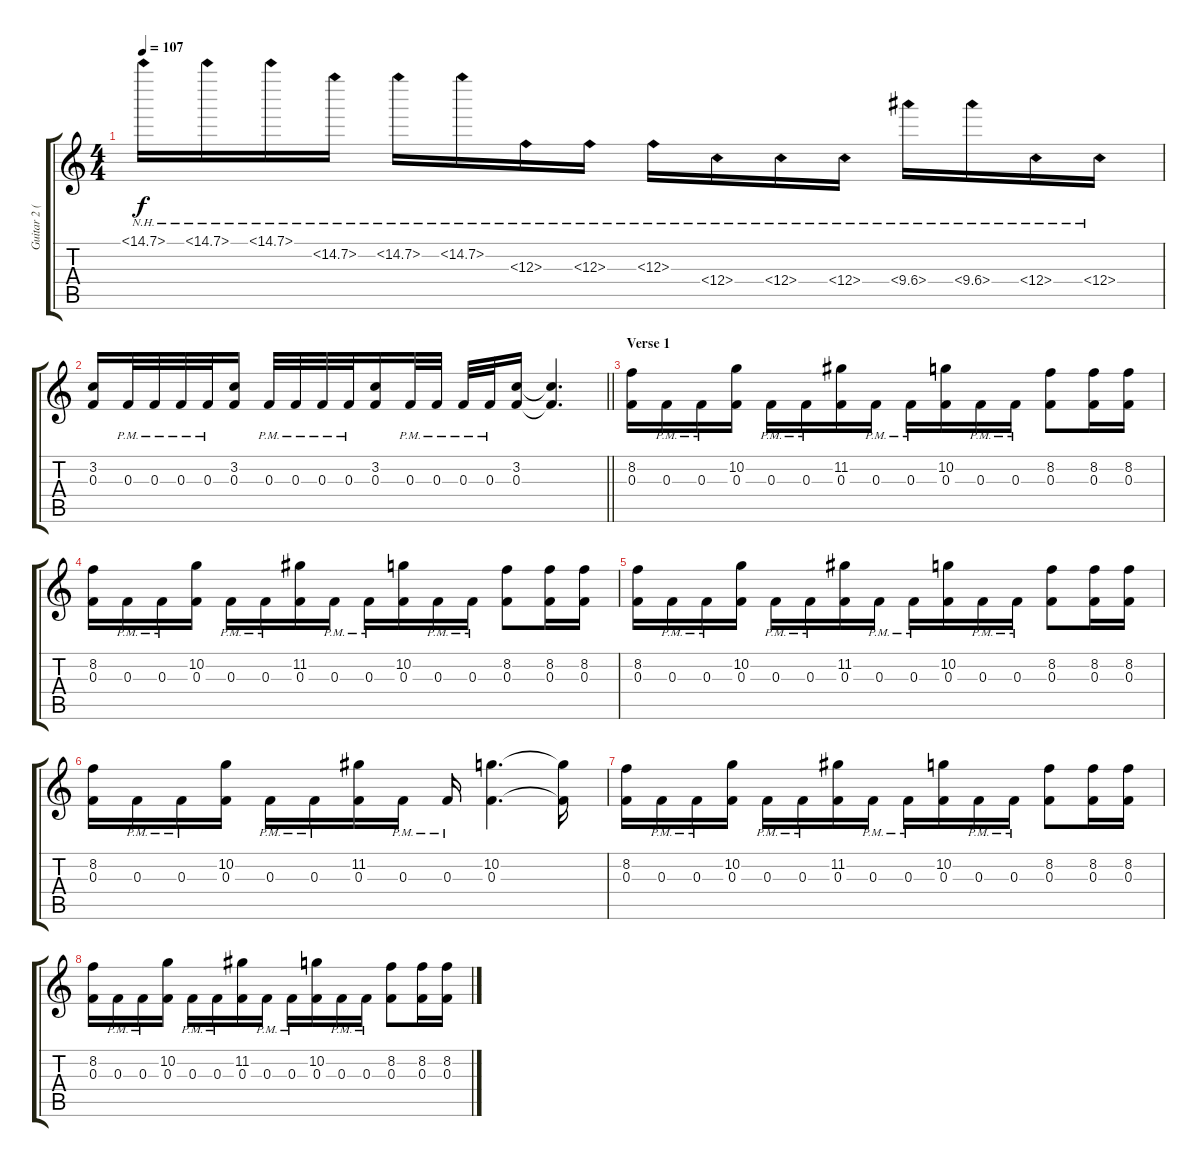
\track ("Guitar 2 (Ramos)" "Guitar 2 (") {instrument distortionguitar}
\staff {score tabs}
\tuning (D4 A3 F3 C3 G2 D2) {hide}
\ts (4 4)
\tempo 107
\clef g2
\ks c
15.1{nh}.16{dy f volume 12} 15.1{nh}.16 15.1{nh}.16 15.2{nh}.16 15.2{nh}.16 15.2{nh}.16 12.3{nh}.16 12.3{nh}.16 12.3{nh}.16 12.4{nh}.16 12.4{nh}.16 12.4{nh}.16 10.4{nh}.16 10.4{nh}.16 12.4{nh}.16 12.4{nh}.16 |
\barLineRight lightlight
(3.2 0.3).16{volume 12} 0.3{pm}.32 0.3{pm}.32 0.3{pm}.32 0.3{pm}.32 (3.2 0.3).16 0.3{pm}.32 0.3{pm}.32 0.3{pm}.32 0.3{pm}.32 (3.2 0.3).16 0.3{pm}.32 0.3{pm}.32 0.3{pm}.32 0.3{pm}.32 (3.2 0.3).16 (3.2{t} 0.3{t}).4{d} |
\section ("" "Verse 1")
(8.2 0.3).16 0.3{pm}.16 0.3{pm}.16 (10.2 0.3).16 0.3{pm}.16 0.3{pm}.16 (11.2 0.3).16 0.3{pm}.16 0.3{pm}.16 (10.2 0.3).16 0.3{pm}.16 0.3{pm}.16 (8.2 0.3).8 (8.2 0.3).16 (8.2 0.3).16 |
(8.2 0.3).16 0.3{pm}.16 0.3{pm}.16 (10.2 0.3).16 0.3{pm}.16 0.3{pm}.16 (11.2 0.3).16 0.3{pm}.16 0.3{pm}.16 (10.2 0.3).16 0.3{pm}.16 0.3{pm}.16 (8.2 0.3).8 (8.2 0.3).16 (8.2 0.3).16 |
(8.2 0.3).16 0.3{pm}.16 0.3{pm}.16 (10.2 0.3).16 0.3{pm}.16 0.3{pm}.16 (11.2 0.3).16 0.3{pm}.16 0.3{pm}.16 (10.2 0.3).16 0.3{pm}.16 0.3{pm}.16 (8.2 0.3).8 (8.2 0.3).16 (8.2 0.3).16 |
(8.2 0.3).16 0.3{pm}.16 0.3{pm}.16 (10.2 0.3).16 0.3{pm}.16 0.3{pm}.16 (11.2 0.3).16 0.3{pm}.16 0.3{pm}.16 (10.2 0.3).4{d} (10.2{t} 0.3{t}).16 |
(8.2 0.3).16 0.3{pm}.16 0.3{pm}.16 (10.2 0.3).16 0.3{pm}.16 0.3{pm}.16 (11.2 0.3).16 0.3{pm}.16 0.3{pm}.16 (10.2 0.3).16 0.3{pm}.16 0.3{pm}.16 (8.2 0.3).8 (8.2 0.3).16 (8.2 0.3).16 |
(8.2 0.3).16 0.3{pm}.16 0.3{pm}.16 (10.2 0.3).16 0.3{pm}.16 0.3{pm}.16 (11.2 0.3).16 0.3{pm}.16 0.3{pm}.16 (10.2 0.3).16 0.3{pm}.16 0.3{pm}.16 (8.2 0.3).8 (8.2 0.3).16 (8.2 0.3).16
